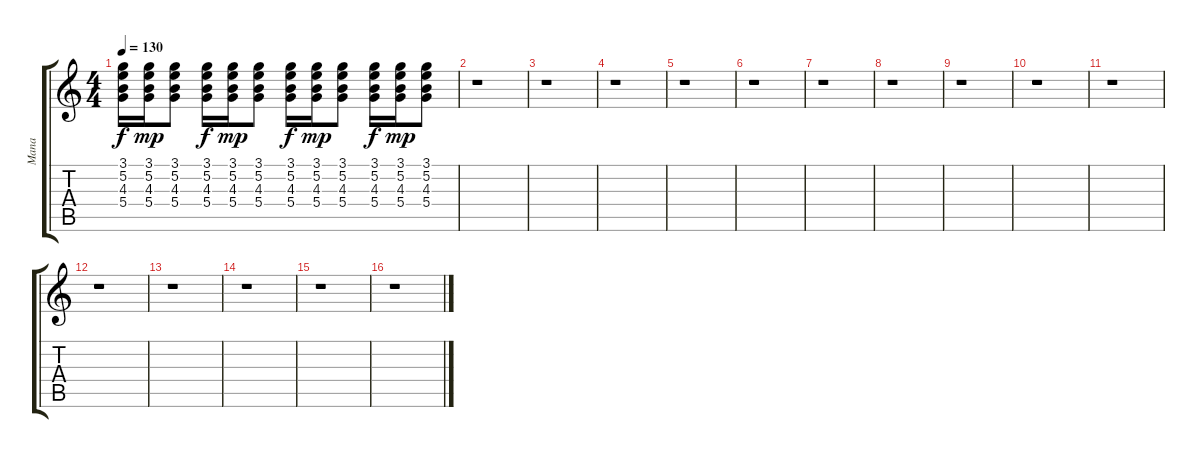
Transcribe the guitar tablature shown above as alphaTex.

\track ("Mana" "Mana") {instrument electricguitarclean}
\staff {score tabs}
\tuning (E4 B3 G3 D3 A2 E2) {hide}
\ts (4 4)
\tempo 130
\clef g2
\ks c
(3.1 5.2 4.3 5.4).16{dy f} (3.1 5.2 4.3 5.4).16{dy mp} (3.1 5.2 4.3 5.4).8 (3.1 5.2 4.3 5.4).16{dy f} (3.1 5.2 4.3 5.4).16{dy mp} (3.1 5.2 4.3 5.4).8 (3.1 5.2 4.3 5.4).16{dy f} (3.1 5.2 4.3 5.4).16{dy mp} (3.1 5.2 4.3 5.4).8 (3.1 5.2 4.3 5.4).16{dy f} (3.1 5.2 4.3 5.4).16{dy mp} (3.1 5.2 4.3 5.4).8 |
r.1 |
r.1 |
r.1 |
r.1 |
r.1 |
r.1 |
r.1 |
r.1 |
r.1 |
r.1 |
r.1 |
r.1 |
r.1 |
r.1 |
r.1
